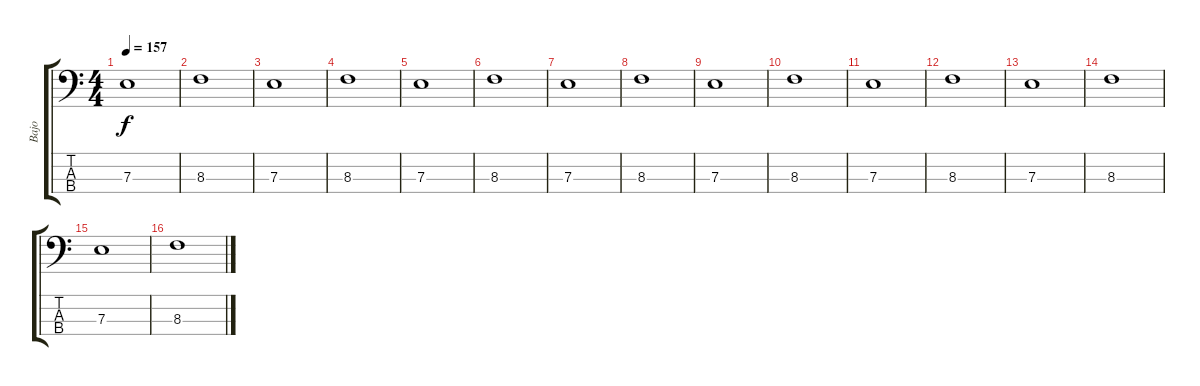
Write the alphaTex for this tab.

\track ("Bajo" "Bajo") {instrument electricbasspick}
\staff {score tabs}
\tuning (G2 D2 A1 E1) {hide}
\ts (4 4)
\tempo 157
\clef f4
\ks c
7.3.1{dy f} |
8.3.1 |
7.3.1 |
8.3.1 |
7.3.1 |
8.3.1 |
7.3.1 |
8.3.1 |
7.3.1 |
8.3.1 |
7.3.1 |
8.3.1 |
7.3.1 |
8.3.1 |
7.3.1 |
8.3.1
